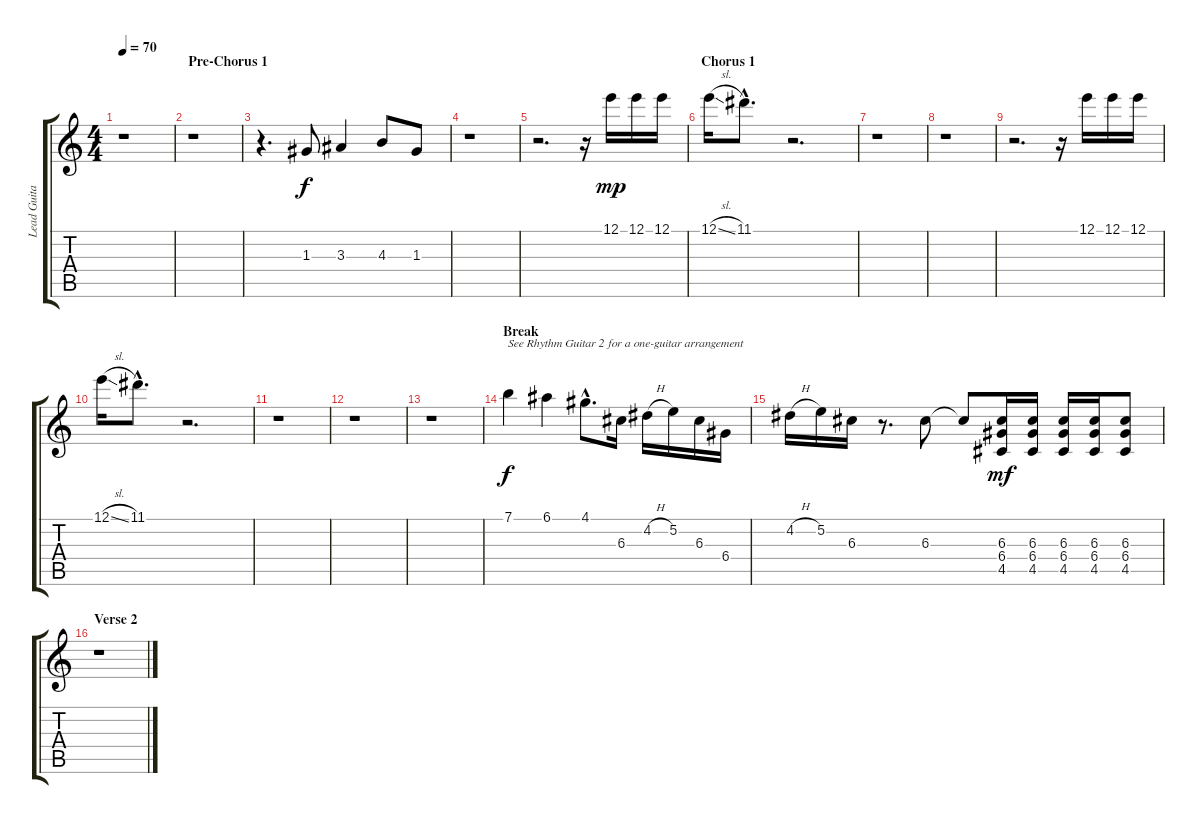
\track ("Lead Guitar" "Lead Guita") {instrument electricguitarclean}
\staff {score tabs}
\tuning (E4 B3 G3 D3 A2 E2) {hide}
\ts (4 4)
\tempo 70
\clef g2
\ks c
r.1{dy mp} |
\section ("" "Pre-Chorus 1")
r.1 |
r.4{d} 1.3.8{dy f} 3.3.4 4.3.8 1.3.8 |
r.1 |
r.2{d} r.16 12.1.16{dy mp} 12.1.16 12.1.16 |
\section ("" "Chorus 1")
12.1{sl}.16 11.1{hac}.8{d} r.2{d} |
r.1 |
r.1 |
r.2{d} r.16 12.1.16 12.1.16 12.1.16 |
12.1{sl}.16 11.1{hac}.8{d} r.2{d} |
r.1 |
r.1 |
r.1 |
\section ("" "Break")
7.1.4{txt "See Rhythm Guitar 2 for a one-guitar arrangement" dy f} 6.1.4 4.1{hac}.8{d} 6.3.16 4.2{h}.16 5.2.16 6.3.16 6.4.16 |
4.2{h}.16 5.2.16 6.3.16 r.8{d} 6.3.8 6.3{t}.8 (6.3 6.4 4.5).16{dy mf} (6.3 6.4 4.5).16 (6.3 6.4 4.5).16 (6.3 6.4 4.5).16 (6.3 6.4 4.5).8 |
\section ("" "Verse 2")
r.1
